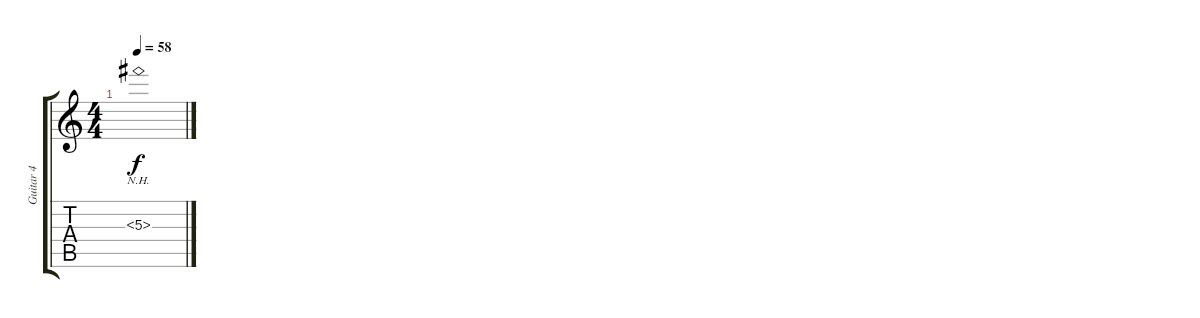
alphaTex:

\track ("Guitar 4" "Guitar 4") {instrument distortionguitar}
\staff {score tabs}
\tuning (Eb4 Bb3 Gb3 Db3 Ab2 Eb2) {hide}
\ts (4 4)
\tempo 58
\clef g2
\ks c
5.3{nh}.1{dy f}
